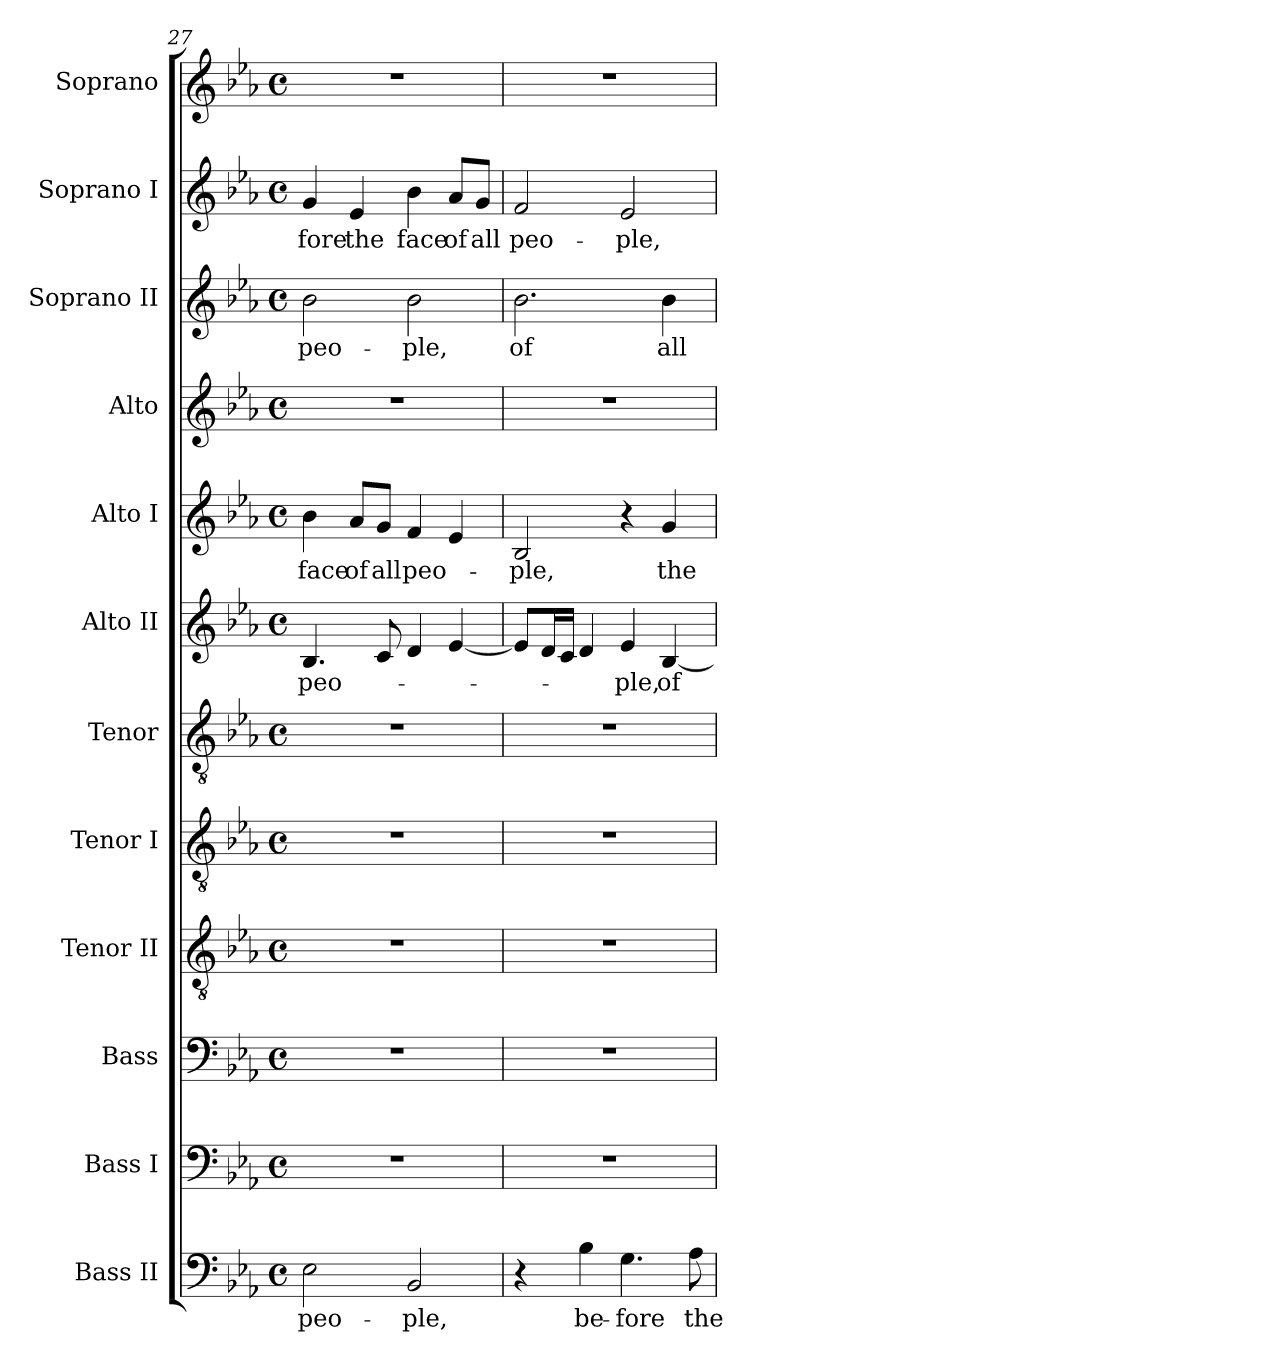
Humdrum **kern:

**kern	**text	**kern	**kern	**kern	**kern	**kern	**kern	**text	**kern	**text	**kern	**kern	**text	**kern	**text	**kern
*part12	*part12	*part11	*part10	*part9	*part8	*part7	*part6	*part6	*part5	*part5	*part4	*part3	*part3	*part2	*part2	*part1
*staff12	*staff12	*staff11	*staff10	*staff9	*staff8	*staff7	*staff6	*staff6	*staff5	*staff5	*staff4	*staff3	*staff3	*staff2	*staff2	*staff1
*I"Bass II	*	*I"Bass I	*I"Bass	*I"Tenor II	*I"Tenor I	*I"Tenor	*I"Alto II	*	*I"Alto I	*	*I"Alto	*I"Soprano II	*	*I"Soprano I	*	*I"Soprano
*I'BII	*	*I'BI	*I'B	*I'TII	*I'TI	*I'T	*I'AII	*	*I'AI	*	*I'A	*I'SII	*	*I'SI	*	*I'S
*clefF4	*	*clefF4	*clefF4	*clefGv2	*clefGv2	*clefGv2	*clefG2	*	*clefG2	*	*clefG2	*clefG2	*	*clefG2	*	*clefG2
*ITrd7c12	*	*	*ITrd7c12	*ITrd7c12	*ITrd7c12	*ITrd7c12	*	*	*	*	*	*	*	*	*	*
*k[b-e-a-]	*	*k[b-e-a-]	*k[b-e-a-]	*k[b-e-a-]	*k[b-e-a-]	*k[b-e-a-]	*k[b-e-a-]	*	*k[b-e-a-]	*	*k[b-e-a-]	*k[b-e-a-]	*	*k[b-e-a-]	*	*k[b-e-a-]
*E-:	*	*E-:	*E-:	*E-:	*E-:	*E-:	*E-:	*	*E-:	*	*E-:	*E-:	*	*E-:	*	*E-:
*M4/4	*	*M4/4	*M4/4	*M4/4	*M4/4	*M4/4	*M4/4	*	*M4/4	*	*M4/4	*M4/4	*	*M4/4	*	*M4/4
*met(c)	*	*met(c)	*met(c)	*met(c)	*met(c)	*met(c)	*met(c)	*	*met(c)	*	*met(c)	*met(c)	*	*met(c)	*	*met(c)
=27	=27	=27	=27	=27	=27	=27	=27	=27	=27	=27	=27	=27	=27	=27	=27	=27
!	!LO:LY:b:color=#000000	!	!	!	!	!	!	!	!	!	!	!	!	!	!	!
!	!	!	!	!	!	!	!	!LO:LY:b:color=#000000	!	!	!	!	!	!	!	!
!	!	!	!	!	!	!	!	!	!	!LO:LY:b:color=#000000	!	!	!	!	!	!
!	!	!	!	!	!	!	!	!	!	!	!	!	!LO:LY:b:color=#000000	!	!	!
!	!	!	!	!	!	!	!	!	!	!	!	!	!	!	!LO:LY:b:color=#000000	!
2EE-i\	peo-	1r	1r	1r	1r	1r	4.B-i/	peo-	4b-i\	face	1r	2b-i\	peo-	4gi/	-fore	1r
!	!	!	!	!	!	!	!	!	!	!LO:LY:b:color=#000000	!	!	!	!	!	!
!	!	!	!	!	!	!	!	!	!	!	!	!	!	!	!LO:LY:b:color=#000000	!
.	.	.	.	.	.	.	.	.	8a-i/L	of	.	.	.	4e-i/	the	.
!	!	!	!	!	!	!	!	!	!	!LO:LY:b:color=#000000	!	!	!	!	!	!
.	.	.	.	.	.	.	8ci/	.	8gi/J	all	.	.	.	.	.	.
!	!LO:LY:b:color=#000000	!	!	!	!	!	!	!	!	!	!	!	!	!	!	!
!	!	!	!	!	!	!	!	!	!	!LO:LY:b:color=#000000	!	!	!	!	!	!
!	!	!	!	!	!	!	!	!	!	!	!	!	!LO:LY:b:color=#000000	!	!	!
!	!	!	!	!	!	!	!	!	!	!	!	!	!	!	!LO:LY:b:color=#000000	!
2BBB-i/	-ple,	.	.	.	.	.	4di/	.	4fi/	peo-	.	2b-i\	-ple,	4b-i\	face	.
!	!	!	!	!	!	!	!	!	!	!	!	!	!	!	!LO:LY:b:color=#000000	!
.	.	.	.	.	.	.	[<4e-i/	.	4e-i/	.	.	.	.	8a-i/L	of	.
!	!	!	!	!	!	!	!	!	!	!	!	!	!	!	!LO:LY:b:color=#000000	!
.	.	.	.	.	.	.	.	.	.	.	.	.	.	8gi/J	all	.
=28	=28	=28	=28	=28	=28	=28	=28	=28	=28	=28	=28	=28	=28	=28	=28	=28
!	!	!	!	!	!	!	!	!	!	!LO:LY:b:color=#000000	!	!	!	!	!	!
!	!	!	!	!	!	!	!	!	!	!	!	!	!LO:LY:b:color=#000000	!	!	!
!	!	!	!	!	!	!	!	!	!	!	!	!	!	!	!LO:LY:b:color=#000000	!
4r	.	1r	1r	1r	1r	1r	8e-i/L]	.	2B-i/	-ple,	1r	2.b-i\	of	2fi/	peo-	1r
.	.	.	.	.	.	.	16di/L	.	.	.	.	.	.	.	.	.
.	.	.	.	.	.	.	16ci/JJ	.	.	.	.	.	.	.	.	.
!	!LO:LY:b:color=#000000	!	!	!	!	!	!	!	!	!	!	!	!	!	!	!
4BB-i\	be-	.	.	.	.	.	4di/	.	.	.	.	.	.	.	.	.
!	!LO:LY:b:color=#000000	!	!	!	!	!	!	!	!	!	!	!	!	!	!	!
!	!	!	!	!	!	!	!	!LO:LY:b:color=#000000	!	!	!	!	!	!	!	!
!	!	!	!	!	!	!	!	!	!	!	!	!	!	!	!LO:LY:b:color=#000000	!
4.GGi\	-fore	.	.	.	.	.	4e-i/	-ple,	4r	.	.	.	.	2e-i/	-ple,	.
!	!	!	!	!	!	!	!	!LO:LY:b:color=#000000	!	!	!	!	!	!	!	!
!	!	!	!	!	!	!	!	!	!	!LO:LY:b:color=#000000	!	!	!	!	!	!
!	!	!	!	!	!	!	!	!	!	!	!	!	!LO:LY:b:color=#000000	!	!	!
.	.	.	.	.	.	.	[<4B-i/	of	4gi/	the	.	4b-i\	all	.	.	.
!	!LO:LY:b:color=#000000	!	!	!	!	!	!	!	!	!	!	!	!	!	!	!
8AA-i\	the	.	.	.	.	.	.	.	.	.	.	.	.	.	.	.
=	=	=	=	=	=	=	=	=	=	=	=	=	=	=	=	=
*-	*-	*-	*-	*-	*-	*-	*-	*-	*-	*-	*-	*-	*-	*-	*-	*-
